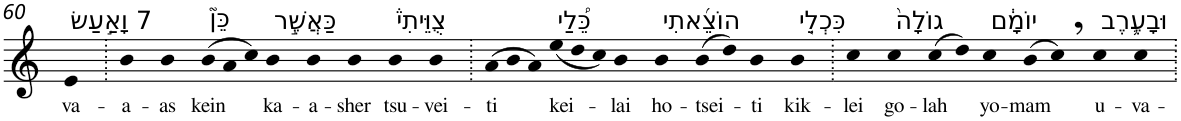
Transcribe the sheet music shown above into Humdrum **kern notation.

**kern	**text
*part1	*part1
*staff1	*staff1
*I"Piano	*
*I'Pno	*
!!LO:PB:g=z
*clefG2	*
*k[]	*
=60	=60
!LO:TX:a:t=7 וָאַ֣עַשׂ	!
!	!LO:LY:b
4e	va-
=61.	=61.
!	!LO:LY:b
4b	-a-
!	!LO:LY:b
4b	-as
*Xtuplet	*
!LO:TX:a:t=כֵּן֮	!
!	!LO:LY:b
(>12b	kein
12a	.
12cc)	.
!LO:TX:a:t=כַּאֲשֶׁ֣ר	!
!	!LO:LY:b
4b	ka-
!	!LO:LY:b
4b	-a-
!	!LO:LY:b
4b	-sher
!LO:TX:a:t=צֻוֵּיתִי֒	!
!	!LO:LY:b
4b	tsu-
!	!LO:LY:b
4b	-vei-
=62.	=62.
!	!LO:LY:b
(>12a	-ti
12b	.
12a)	.
!LO:TX:a:t=כֵּ֠לַי	!
!	!LO:LY:b
(<12ee	kei-
12dd	.
12cc)	.
!	!LO:LY:b
4b	-lai
!LO:TX:a:t=הוֹצֵ֜אתִי	!
!	!LO:LY:b
4b	ho-
!	!LO:LY:b
(>8b	-tsei-
8dd)	.
!	!LO:LY:b
4b	-ti
!LO:TX:a:t=כִּכְלֵ֤י	!
!	!LO:LY:b
4b	kik-
=63.	=63.
!	!LO:LY:b
4cc	-lei
!LO:TX:a:t=גוֹלָה֙	!
!	!LO:LY:b
4cc	go-
!	!LO:LY:b
(>8cc	-lah
8dd)	.
!LO:TX:a:t=יוֹמָ֔ם	!
!	!LO:LY:b
4cc	yo-
!	!LO:LY:b
(>8b	-mam
8cc,)	.
!LO:TX:a:t=וּבָעֶ֛רֶב	!
!	!LO:LY:b
4cc	u-
!	!LO:LY:b
4cc	-va-
=.	=.
*-	*-
